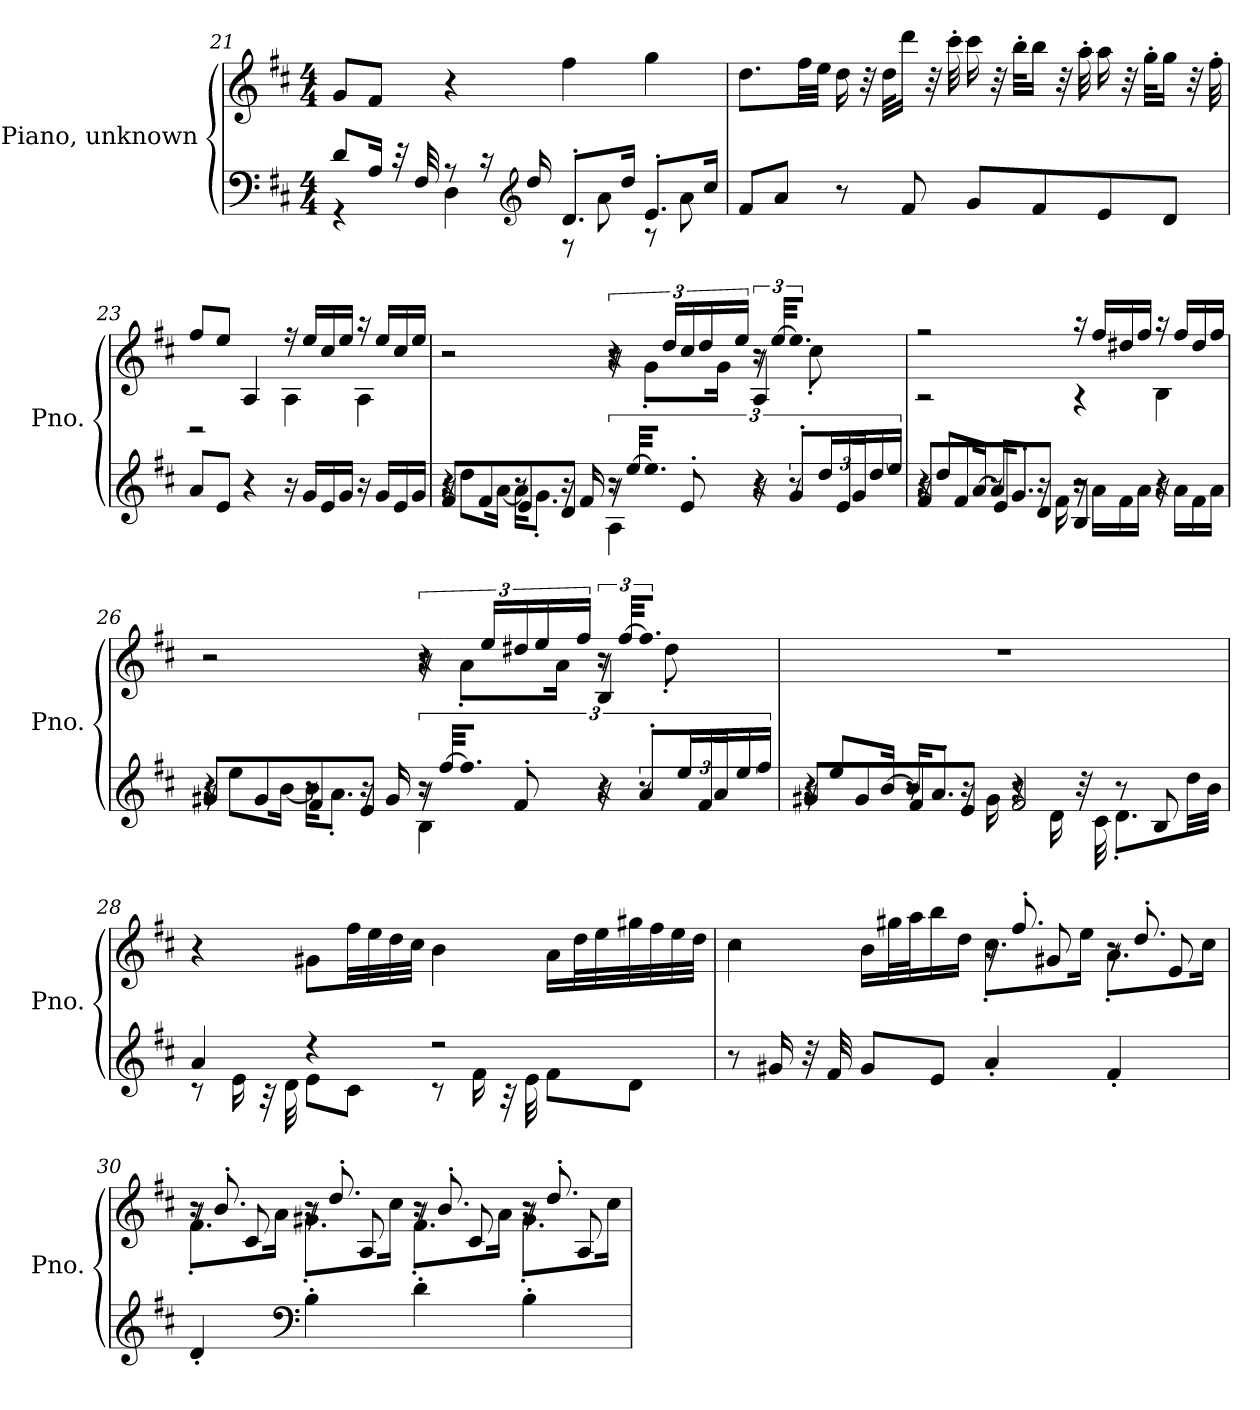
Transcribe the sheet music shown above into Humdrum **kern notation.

**kern	**kern
*part1	*part1
*staff2	*staff1
*I"Piano, unknown	*
*I'Pno.	*
*clefF4	*clefG2
*k[f#c#]	*k[f#c#]
*M4/4	*M4/4
=21	=21
*^	*
8d/L	4r	8g/L
16A/Jk	.	8f#/J
32r	.	.
32F#/	.	.
8r	4D\	4r
16r	.	.
*clefG2	*	*
16dd/	.	.
8.d'/L	8r	4ff#\
.	8a\	.
16dd/Jk	.	.
8.e'/L	8r	4gg\
.	8a\	.
16cc#/Jk	.	.
*v	*v	*
!!LO:PB:g=z
=22	=22
8f#/L	8.dd\L
8a/J	.
.	32ff#\LL
.	32ee\JJJ
8r	16dd\
.	32r
.	32dd\KLL
8f#/	16ddd\JJ
.	32r
.	32ccc#'\
8g/L	16ccc#\
.	32r
.	32bb'\KLL
8f#/	16bb\JJ
.	32r
.	32aa'\
8e/	16aa\
.	32r
.	32gg'\KLL
8d/J	16gg\JJ
.	32r
.	32ff#'\
=23	=23
*	*^
8a/L	8ff#/L	2r
8e/J	8ee/J	.
4r	4A/	.
16r	16r	4A\
16g/LL	16ee/LL	.
16e/	16cc#/	.
16g/JJ	16ee/JJ	.
16r	16r	4A\
16g/LL	16ee/LL	.
16e/	16cc#/	.
16g/JJ	16ee/JJ	.
!!LO:LB:g=z
=24	=24	=24
*^	*	*^
*	*^	*	*	*
4r	16r	8f#/L	2r	2r	2r
.	8dd\L	.	.	.	.
.	.	8f#/	.	.	.
.	[16a\Jk	.	.	.	.
8r	16a\KL]	8e/	.	.	.
.	8.g'\J	.	.	.	.
16r	.	8d/J	.	.	.
16f#/	.	.	.	.	.
24r	4A\	8r	12r	16r	4r
[48ee/KKL	.	.	.	.	.
8.ee/J]	.	.	.	8g'\L	.
.	.	.	24dd/LL	.	.
*	*	*	*Xbrackettup	*	*
.	.	8e'/	24cc#/	.	.
.	.	.	24dd/	.	.
.	.	.	.	16g\Jk	.
.	.	.	24ee/JJ	.	.
*	*	*	*brackettup	*	*
12r	4r	16r	24r	8r	4A/
.	.	.	[48ee/KKL	.	.
.	.	8g'/L	8.ee/J]	.	.
24dd/LL	.	.	.	.	.
*Xbrackettup	*	*	*	*	*
24e/	.	.	.	8cc#'\	.
24dd/	.	.	.	.	.
.	.	16g/Jk	.	.	.
24ee/JJ	.	.	.	.	.
*	*	*	*	*v	*v
=25	=25	=25	=25	=25
16r	4r	8f#/L	2r	2r
8dd/L	.	.	.	.
.	.	8f#/	.	.
[16a/Jk	.	.	.	.
16a/KL]	8r	8e/	.	.
8.g'/J	.	.	.	.
.	16r	8d/J	.	.
.	16f#\	.	.	.
2r	16r	4B/	16r	4r
.	16a\LL	.	16ff#/LL	.
.	16f#\	.	16dd#X/	.
.	16a\JJ	.	16ff#/JJ	.
.	16r	4r	16r	4B\
.	16a\LL	.	16ff#/LL	.
.	16f#\	.	16dd#/	.
.	16a\JJ	.	16ff#/JJ	.
!!LO:LB:g=z
=26	=26	=26	=26	=26
*	*	*	*	*^
4r	16r	8g#X/L	2r	2r	2r
.	8ee\L	.	.	.	.
.	.	8g#/	.	.	.
.	[16b\Jk	.	.	.	.
8r	16b\KL]	8f#/	.	.	.
.	8.a'\J	.	.	.	.
16r	.	8e/J	.	.	.
16g#/	.	.	.	.	.
*brackettup	*	*	*	*	*
24r	4B\	8r	12r	16r	4r
[48ff#/KKL	.	.	.	.	.
8.ff#/J]	.	.	.	8a'\L	.
.	.	.	24ee/LL	.	.
*	*	*	*Xbrackettup	*	*
.	.	8f#'/	24dd#X/	.	.
.	.	.	24ee/	.	.
.	.	.	.	16a\Jk	.
.	.	.	24ff#/JJ	.	.
*	*	*	*brackettup	*	*
12r	4r	16r	24r	8r	4B/
.	.	.	[48ff#/KKL	.	.
.	.	8a'/L	8.ff#/J]	.	.
24ee/LL	.	.	.	.	.
*Xbrackettup	*	*	*	*	*
24f#/	.	.	.	8dd#'\	.
24ee/	.	.	.	.	.
.	.	16a/Jk	.	.	.
24ff#/JJ	.	.	.	.	.
*	*	*	*v	*v	*v
=27	=27	=27	=27
16r	4r	8g#X/L	1r
8ee/L	.	.	.
.	.	8g#/	.
[16b/Jk	.	.	.
16b/KL]	8r	8f#/	.
8.a'/J	.	.	.
.	16r	8e/J	.
.	16g#\	.	.
4r	8r	2f#/	.
.	16d\	.	.
.	32r	.	.
.	32c#\	.	.
8r	8.d'\L	.	.
8B/	.	.	.
.	32dd\LL	.	.
.	32b\JJJ	.	.
*	*v	*v	*
!!LO:LB:g=z
=28	=28	=28
4a/	8r	4r
.	16e\	.
.	32r	.
.	32d\	.
4r	8e\L	8g#X\L
.	8c#\J	32ff#\LL
.	.	32ee\
.	.	32dd\
.	.	32cc#\JJJ
2r	8r	4b\
.	16f#\	.
.	32r	.
.	32e\	.
.	8f#\L	16a\LL
.	.	32dd\L
.	.	32ee\
.	8d\J	32gg#X\
.	.	32ff#\
.	.	32ee\
.	.	32dd\JJJ
*v	*v	*
=29	=29
*	*^
*	*	*^
8r	2r	4cc#\	2r
16g#X/	.	.	.
32r	.	.	.
32f#/	.	.	.
8g#/L	.	16b\LL	.
.	.	32gg#X\L	.
.	.	32aa\J	.
8e/J	.	16bb\	.
.	.	16dd\JJ	.
4a'/	16r	8.cc#'\L	8r
.	8.ff#'/	.	.
.	.	.	8g#X/
.	.	16ee\Jk	.
4f#'/	16r	8.a'\L	8r
.	8.dd'/	.	.
.	.	.	8e/
.	.	16cc#\Jk	.
!!LO:LB:g=z	!!	!!
=30	=30	=30	=30
4d'/	16r	8.f#'\L	8r
.	8.b'/	.	.
.	.	.	8c#/
.	.	16a\Jk	.
*clefF4	*	*	*
4B'\	16r	8.g#X'\L	8r
.	8.dd'/	.	.
.	.	.	8A/
.	.	16cc#\Jk	.
4d'\	16r	8.f#'\L	8r
.	8.b'/	.	.
.	.	.	8c#/
.	.	16a\Jk	.
4B'\	16r	8.g#'\L	8r
.	8.dd'/	.	.
.	.	.	8A/
.	.	16cc#\Jk	.
*	*v	*v	*v
=	=
*-	*-
